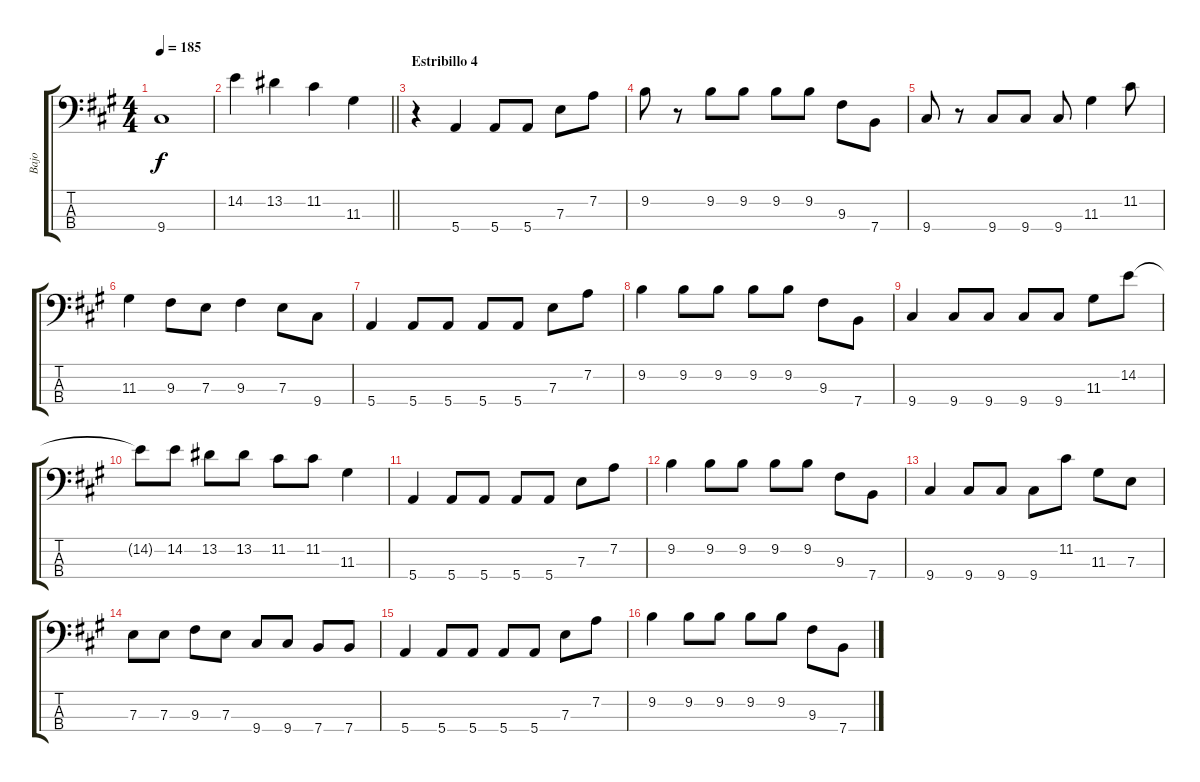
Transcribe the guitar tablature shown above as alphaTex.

\track ("Bajo" "Bajo") {instrument electricbassfinger}
\staff {score tabs}
\tuning (G2 D2 A1 E1) {hide}
\ts (4 4)
\tempo 185
\clef f4
\ks a
9.4.1{dy f} |
\barLineRight lightlight
14.2.4 13.2.4 11.2.4 11.3.4 |
\section ("" "Estribillo 4")
r.4 5.4.4 5.4.8 5.4.8 7.3.8 7.2.8 |
9.2.8 r.8 9.2.8 9.2.8 9.2.8 9.2.8 9.3.8 7.4.8 |
9.4.8 r.8 9.4.8 9.4.8 9.4.8 11.3.4 11.2.8 |
11.3.4 9.3.8 7.3.8 9.3.4 7.3.8 9.4.8 |
5.4.4 5.4.8 5.4.8 5.4.8 5.4.8 7.3.8 7.2.8 |
9.2.4 9.2.8 9.2.8 9.2.8 9.2.8 9.3.8 7.4.8 |
9.4.4 9.4.8 9.4.8 9.4.8 9.4.8 11.3.8 14.2.8 |
14.2{t}.8 14.2.8 13.2.8 13.2.8 11.2.8 11.2.8 11.3.4 |
5.4.4 5.4.8 5.4.8 5.4.8 5.4.8 7.3.8 7.2.8 |
9.2.4 9.2.8 9.2.8 9.2.8 9.2.8 9.3.8 7.4.8 |
9.4.4 9.4.8 9.4.8 9.4.8 11.2.8 11.3.8 7.3.8 |
7.3.8 7.3.8 9.3.8 7.3.8 9.4.8 9.4.8 7.4.8 7.4.8 |
5.4.4 5.4.8 5.4.8 5.4.8 5.4.8 7.3.8 7.2.8 |
9.2.4 9.2.8 9.2.8 9.2.8 9.2.8 9.3.8 7.4.8
